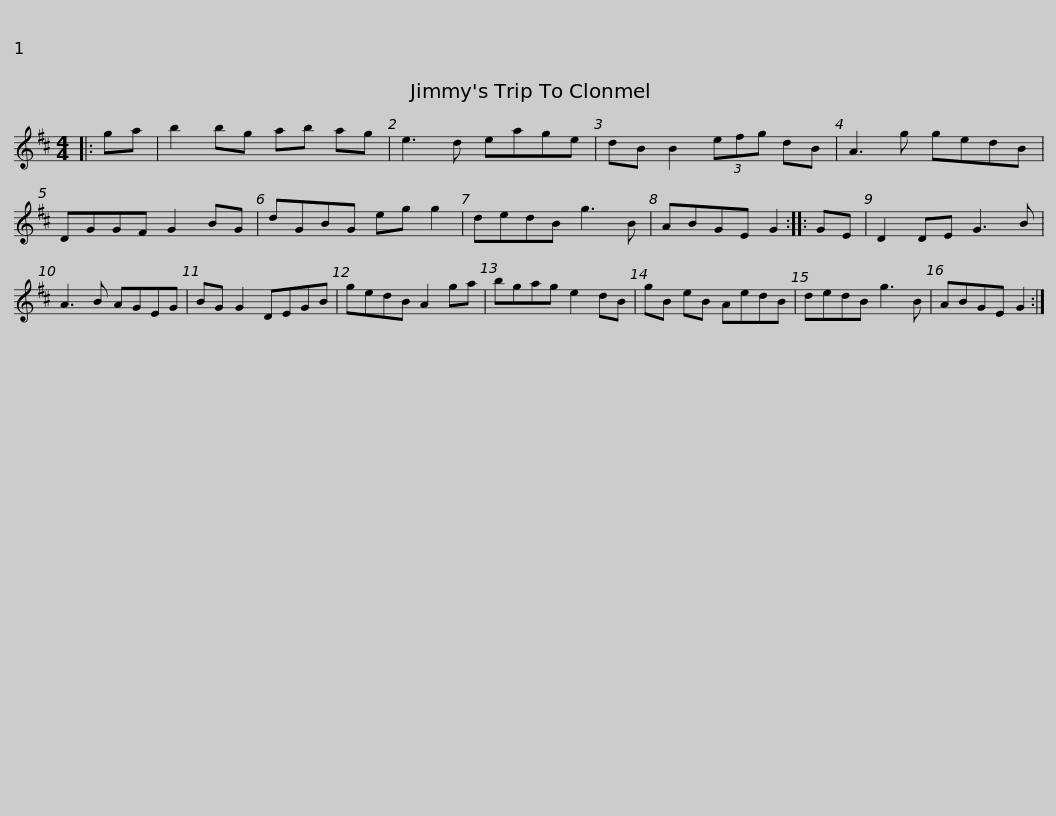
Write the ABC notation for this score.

X:1
L:1/8
M:4/4
I:linebreak $
K:D
V:1 treble
V:1
|: ga | b2 bg ab ag | e3 d eage | dB B2 (3efg dB | A3 g gedB | %5
 DGGF G2 BG |$ dGBG eg g2 | dedB g3 B | ABGE G2 :: GE | %10
 D2 DE G3 B | A3 B AGEG | BG G2 DEGB |$ gedB A2 ga | bgag e2 dB | %15
 gB eB AedB | dedB g3 B | ABGE G2 :| %18
